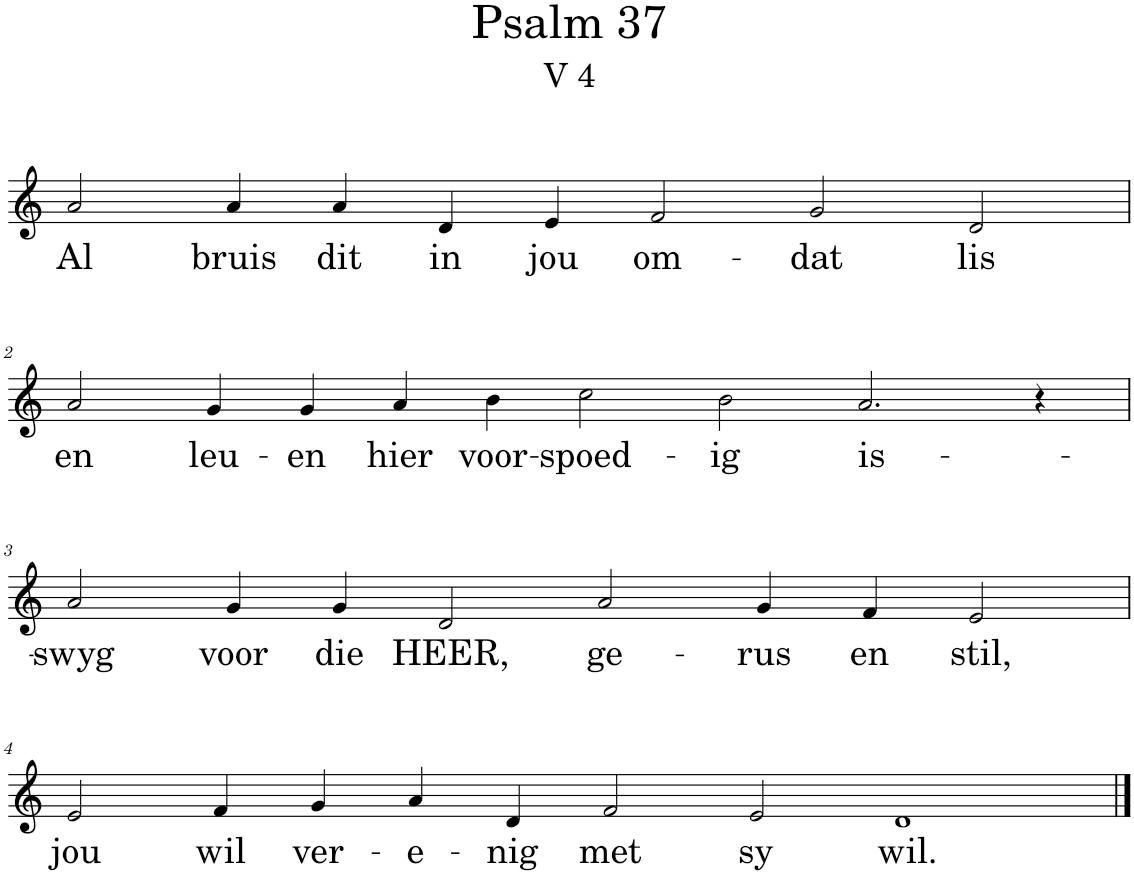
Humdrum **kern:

**kern	**text
*part1	*part1
*staff1	*staff1
*I"Pipe Organ	*
*I'Org.	*
*clefG2	*
*k[]	*
*M12/4	*
=1	=1
!	!LO:LY:b
2a/	Al
!	!LO:LY:b
4a/	bruis
!	!LO:LY:b
4a/	dit
!	!LO:LY:b
4d/	in
!	!LO:LY:b
4e/	jou
!	!LO:LY:b
2f/	om-
!	!LO:LY:b
2g/	-dat
!	!LO:LY:b
2d/	lis
!!LO:LB:g=z
=2	=2
*M14/4	*
!	!LO:LY:b
2a/	en
!	!LO:LY:b
4g/	leu-
!	!LO:LY:b
4g/	-en
!	!LO:LY:b
4a/	hier
!	!LO:LY:b
4b\	voor-
!	!LO:LY:b
2cc\	-spoed-
!	!LO:LY:b
2b\	-ig
!	!LO:LY:b
2.a/	is-
4r	.
!!LO:LB:g=z
=3	=3
*M12/4	*
!	!LO:LY:b
2a/	-swyg
!	!LO:LY:b
4g/	voor
!	!LO:LY:b
4g/	die
!	!LO:LY:b
2d/	HEER,
!	!LO:LY:b
2a/	ge-
!	!LO:LY:b
4g/	-rus
!	!LO:LY:b
4f/	en
!	!LO:LY:b
2e/	stil,
!!LO:LB:g=z
=4	=4
*M14/4	*
!	!LO:LY:b
2e/	jou
!	!LO:LY:b
4f/	wil
!	!LO:LY:b
4g/	ver-
!	!LO:LY:b
4a/	-e-
!	!LO:LY:b
4d/	-nig
!	!LO:LY:b
2f/	met
!	!LO:LY:b
2e/	sy
!	!LO:LY:b
1d	wil.
==	==
*-	*-
